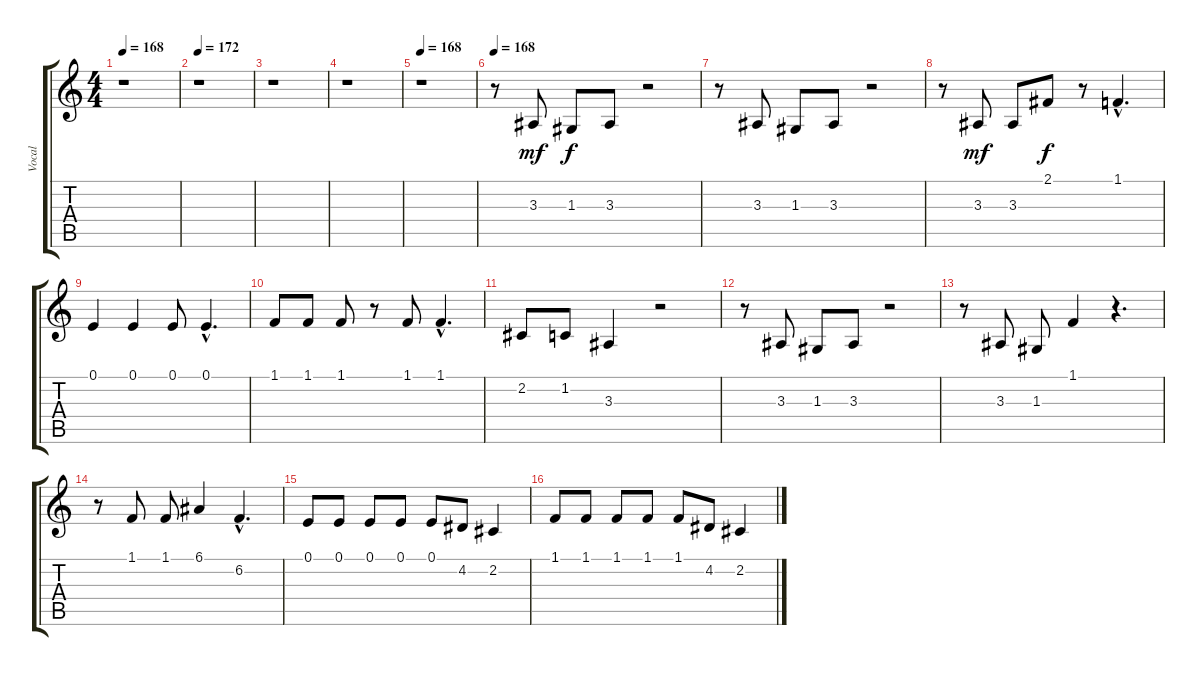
\track ("Vocal" "Vocal") {instrument lead6voice}
\staff {score tabs}
\tuning (E4 B3 G3 D3 A2 E2) {hide}
\ts (4 4)
\tempo 168
\clef g2
\ks c
r.1{dy f} |
\tempo 172
r.1 |
r.1 |
r.1 |
\tempo 168
r.1 |
\tempo 168
r.8 3.3.8{dy mf} 1.3.8{dy f} 3.3.8 r.2 |
r.8 3.3.8 1.3.8 3.3.8 r.2 |
r.8 3.3.8{dy mf} 3.3.8 2.1.8{dy f} r.8 1.1{hac}.4{d} |
0.1.4 0.1.4 0.1.8 0.1{hac}.4{d} |
1.1.8 1.1.8 1.1.8 r.8 1.1.8 1.1{hac}.4{d} |
2.2.8 1.2.8 3.3.4 r.2 |
r.8 3.3.8 1.3.8 3.3.8 r.2 |
r.8 3.3.8 1.3.8 1.1.4 r.4{d} |
r.8 1.1.8 1.1.8 6.1.4 6.2{hac}.4{d} |
0.1.8 0.1.8 0.1.8 0.1.8 0.1.8 4.2.8 2.2.4 |
1.1.8 1.1.8 1.1.8 1.1.8 1.1.8 4.2.8 2.2.4
